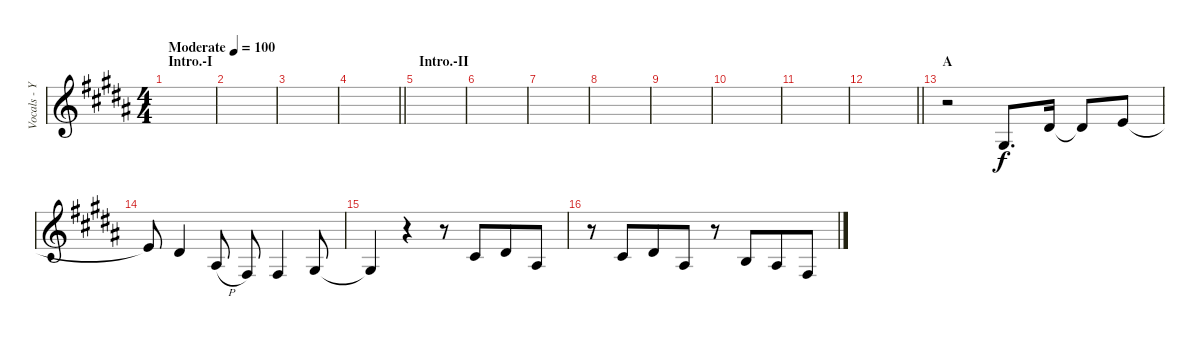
\track ("Vocals - Yasu" "Vocals - Y") {instrument lead6voice}
\staff {score}
\tuning (E4 B3 G3 D3 A2 E2) {hide}
\ts (4 4)
\section ("" "Intro.-I")
\tempo (100 "Moderate")
\clef g2
\ks b
|
|
|
\barLineRight lightlight
|
\section ("" "Intro.-II")
|
|
|
|
|
|
|
\barLineRight lightlight
|
\section ("" "A")
r.2 1.3.8{d} 4.2.16 4.2{t}.8 0.1.8 |
0.1{t}.8 4.2.4 8.4{h}.8 4.4.8 4.4.4 1.3.8 |
1.3{t}.4 r.4 r.8 2.2.8{beam merge} 4.2.8 3.3.8 |
r.8 2.2.8{beam merge} 4.2.8 3.3.8 r.8 0.2.8{beam merge} 3.3.8 4.4.8
